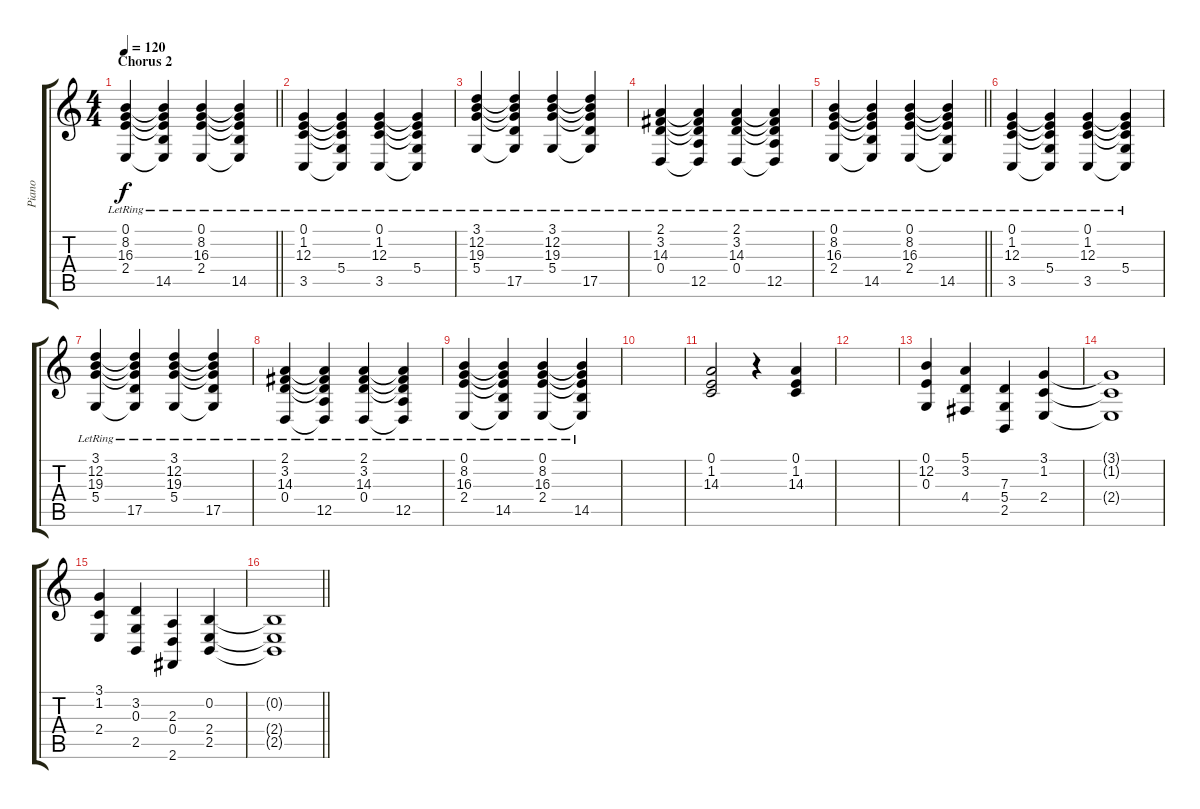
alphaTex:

\track ("Piano" "Piano") {instrument acousticgrandpiano}
\staff {score tabs}
\tuning (E4 B3 G3 D3 A2 E2) {hide}
\ts (4 4)
\section ("" "Chorus 2")
\tempo 120
\clef g2
\barLineRight lightlight
\ks c
(0.1{lr} 8.2{lr} 16.3{lr} 2.4{lr}).4{dy f} (0.1{t} 8.2{t} 16.3{t} 2.4{t} 14.5{lr}).4 (0.1{lr} 8.2{lr} 16.3{lr} 2.4{lr}).4 (0.1{t} 8.2{t} 16.3{t} 2.4{t} 14.5{lr}).4 |
(0.1{lr} 1.2{lr} 12.3{lr} 3.5{lr}).4 (0.1{t} 1.2{t} 12.3{t} 5.4{lr} 3.5{t}).4 (0.1{lr} 1.2{lr} 12.3{lr} 3.5{lr}).4 (0.1{t} 1.2{t} 12.3{t} 5.4{lr} 3.5{t}).4 |
(3.1{lr} 12.2{lr} 19.3{lr} 5.4{lr}).4 (3.1{t} 12.2{t} 19.3{t} 5.4{t} 17.5{lr}).4 (3.1{lr} 12.2{lr} 19.3{lr} 5.4{lr}).4 (3.1{t} 12.2{t} 19.3{t} 5.4{t} 17.5{lr}).4 |
(2.1{lr} 3.2{lr} 14.3{lr} 0.4{lr}).4 (2.1{t} 3.2{t} 14.3{t} 0.4{t} 12.5{lr}).4 (2.1{lr} 3.2{lr} 14.3{lr} 0.4{lr}).4 (2.1{t} 3.2{t} 14.3{t} 0.4{t} 12.5{lr}).4 |
\barLineRight lightlight
(0.1{lr} 8.2{lr} 16.3{lr} 2.4{lr}).4 (0.1{t} 8.2{t} 16.3{t} 2.4{t} 14.5{lr}).4 (0.1{lr} 8.2{lr} 16.3{lr} 2.4{lr}).4 (0.1{t} 8.2{t} 16.3{t} 2.4{t} 14.5{lr}).4 |
(0.1{lr} 1.2{lr} 12.3{lr} 3.5{lr}).4 (0.1{t} 1.2{t} 12.3{t} 5.4{lr} 3.5{t}).4 (0.1{lr} 1.2{lr} 12.3{lr} 3.5{lr}).4 (0.1{t} 1.2{t} 12.3{t} 5.4{lr} 3.5{t}).4 |
(3.1{lr} 12.2{lr} 19.3{lr} 5.4{lr}).4 (3.1{t} 12.2{t} 19.3{t} 5.4{t} 17.5{lr}).4 (3.1{lr} 12.2{lr} 19.3{lr} 5.4{lr}).4 (3.1{t} 12.2{t} 19.3{t} 5.4{t} 17.5{lr}).4 |
(2.1{lr} 3.2{lr} 14.3{lr} 0.4{lr}).4 (2.1{t} 3.2{t} 14.3{t} 0.4{t} 12.5{lr}).4 (2.1{lr} 3.2{lr} 14.3{lr} 0.4{lr}).4 (2.1{t} 3.2{t} 14.3{t} 0.4{t} 12.5{lr}).4 |
(0.1{lr} 8.2{lr} 16.3{lr} 2.4{lr}).4 (0.1{t} 8.2{t} 16.3{t} 2.4{t} 14.5{lr}).4 (0.1{lr} 8.2{lr} 16.3{lr} 2.4{lr}).4 (0.1{t} 8.2{t} 16.3{t} 2.4{t} 14.5{lr}).4 |
|
(0.1 1.2 14.3).2 r.4 (0.1 1.2 14.3).4 |
|
(0.1 12.2 0.3).4 (5.1 3.2 4.4).4 (7.3 5.4 2.5).4 (3.1 1.2 2.4).4 |
(3.1{t} 1.2{t} 2.4{t}).1 |
(3.1 1.2 2.4).4 (3.2 0.3 2.5).4 (2.3 0.4 2.6).4 (0.2 2.4 2.5).4 |
\barLineRight lightlight
(0.2{t} 2.4{t} 2.5{t}).1
